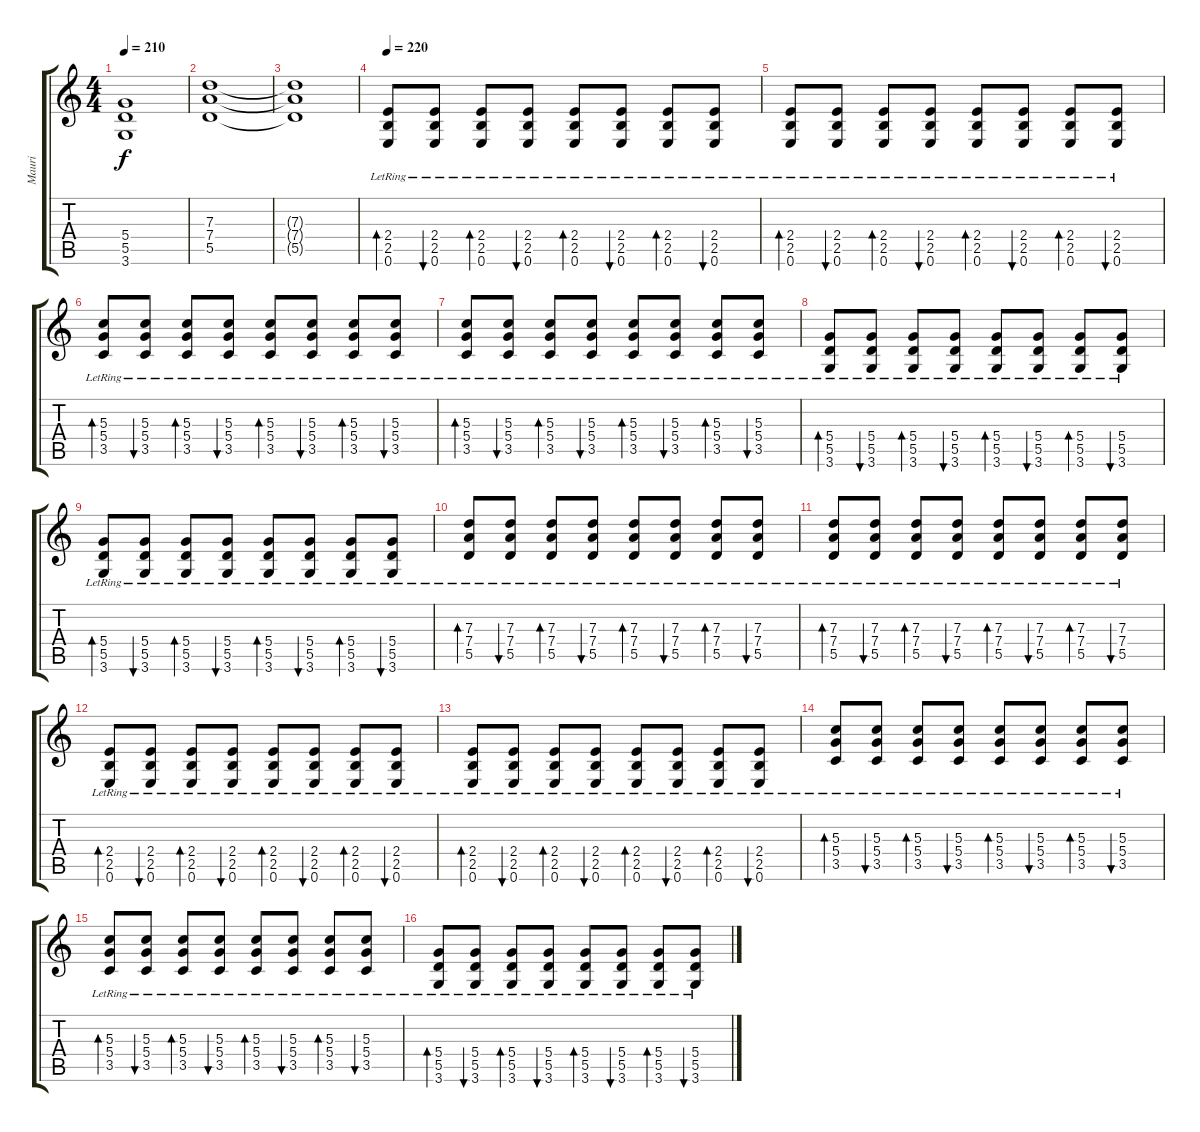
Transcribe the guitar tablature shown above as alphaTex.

\track ("Mauri" "Mauri") {instrument overdrivenguitar}
\staff {score tabs}
\tuning (E4 B3 G3 D3 A2 E2) {hide}
\ts (4 4)
\tempo 210
\clef g2
\ks c
(5.4{t} 5.5{t} 3.6{t}).1{dy f} |
(7.3 7.4 5.5).1 |
(7.3{t} 7.4{t} 5.5{t}).1 |
\tempo 220
(2.4{lr} 2.5{lr} 0.6{lr}).8{bd 240} (2.4{lr} 2.5{lr} 0.6{lr}).8{bu 240} (2.4{lr} 2.5{lr} 0.6{lr}).8{bd 240} (2.4{lr} 2.5{lr} 0.6{lr}).8{bu 240} (2.4{lr} 2.5{lr} 0.6{lr}).8{bd 240} (2.4{lr} 2.5{lr} 0.6{lr}).8{bu 240} (2.4{lr} 2.5{lr} 0.6{lr}).8{bd 240} (2.4{lr} 2.5{lr} 0.6{lr}).8{bu 240} |
(2.4{lr} 2.5{lr} 0.6{lr}).8{bd 240} (2.4{lr} 2.5{lr} 0.6{lr}).8{bu 240} (2.4{lr} 2.5{lr} 0.6{lr}).8{bd 240} (2.4{lr} 2.5{lr} 0.6{lr}).8{bu 240} (2.4{lr} 2.5{lr} 0.6{lr}).8{bd 240} (2.4{lr} 2.5{lr} 0.6{lr}).8{bu 240} (2.4{lr} 2.5{lr} 0.6{lr}).8{bd 240} (2.4{lr} 2.5{lr} 0.6{lr}).8{bu 240} |
(5.3{lr} 5.4{lr} 3.5{lr}).8{bd 240} (5.3{lr} 5.4{lr} 3.5{lr}).8{bu 240} (5.3{lr} 5.4{lr} 3.5{lr}).8{bd 240} (5.3{lr} 5.4{lr} 3.5{lr}).8{bu 240} (5.3{lr} 5.4{lr} 3.5{lr}).8{bd 240} (5.3 5.4{lr} 3.5{lr}).8{bu 240} (5.3{lr} 5.4{lr} 3.5{lr}).8{bd 240} (5.3{lr} 5.4{lr} 3.5{lr}).8{bu 240} |
(5.3{lr} 5.4{lr} 3.5{lr}).8{bd 240} (5.3{lr} 5.4{lr} 3.5{lr}).8{bu 240} (5.3{lr} 5.4{lr} 3.5{lr}).8{bd 240} (5.3{lr} 5.4{lr} 3.5{lr}).8{bu 240} (5.3{lr} 5.4{lr} 3.5{lr}).8{bd 240} (5.3 5.4{lr} 3.5{lr}).8{bu 240} (5.3{lr} 5.4{lr} 3.5{lr}).8{bd 240} (5.3{lr} 5.4{lr} 3.5{lr}).8{bu 240} |
(5.4{lr} 5.5{lr} 3.6{lr}).8{bd 240} (5.4{lr} 5.5{lr} 3.6{lr}).8{bu 240} (5.4{lr} 5.5{lr} 3.6{lr}).8{bd 240} (5.4{lr} 5.5{lr} 3.6{lr}).8{bu 240} (5.4{lr} 5.5{lr} 3.6{lr}).8{bd 240} (5.4{lr} 5.5{lr} 3.6{lr}).8{bu 240} (5.4{lr} 5.5{lr} 3.6{lr}).8{bd 240} (5.4{lr} 5.5{lr} 3.6{lr}).8{bu 240} |
(5.4{lr} 5.5{lr} 3.6{lr}).8{bd 240} (5.4{lr} 5.5{lr} 3.6{lr}).8{bu 240} (5.4{lr} 5.5{lr} 3.6{lr}).8{bd 240} (5.4{lr} 5.5{lr} 3.6{lr}).8{bu 240} (5.4{lr} 5.5{lr} 3.6{lr}).8{bd 240} (5.4{lr} 5.5{lr} 3.6{lr}).8{bu 240} (5.4{lr} 5.5{lr} 3.6{lr}).8{bd 240} (5.4{lr} 5.5{lr} 3.6{lr}).8{bu 240} |
(7.3{lr} 7.4{lr} 5.5{lr}).8{bd 240} (7.3{lr} 7.4{lr} 5.5{lr}).8{bu 240} (7.3{lr} 7.4{lr} 5.5{lr}).8{bd 240} (7.3{lr} 7.4{lr} 5.5{lr}).8{bu 240} (7.3{lr} 7.4{lr} 5.5{lr}).8{bd 240} (7.3{lr} 7.4{lr} 5.5{lr}).8{bu 240} (7.3{lr} 7.4{lr} 5.5{lr}).8{bd 240} (7.3{lr} 7.4{lr} 5.5{lr}).8{bu 240} |
(7.3{lr} 7.4{lr} 5.5{lr}).8{bd 240} (7.3 7.4{lr} 5.5{lr}).8{bu 240} (7.3{lr} 7.4{lr} 5.5{lr}).8{bd 240} (7.3{lr} 7.4{lr} 5.5{lr}).8{bu 240} (7.3{lr} 7.4{lr} 5.5{lr}).8{bd 240} (7.3{lr} 7.4{lr} 5.5{lr}).8{bu 240} (7.3{lr} 7.4{lr} 5.5{lr}).8{bd 240} (7.3{lr} 7.4{lr} 5.5{lr}).8{bu 240} |
(2.4{lr} 2.5{lr} 0.6{lr}).8{bd 240} (2.4{lr} 2.5{lr} 0.6{lr}).8{bu 240} (2.4{lr} 2.5{lr} 0.6{lr}).8{bd 240} (2.4{lr} 2.5{lr} 0.6{lr}).8{bu 240} (2.4{lr} 2.5{lr} 0.6{lr}).8{bd 240} (2.4{lr} 2.5{lr} 0.6{lr}).8{bu 240} (2.4{lr} 2.5{lr} 0.6{lr}).8{bd 240} (2.4{lr} 2.5{lr} 0.6{lr}).8{bu 240} |
(2.4{lr} 2.5{lr} 0.6{lr}).8{bd 240} (2.4{lr} 2.5{lr} 0.6{lr}).8{bu 240} (2.4{lr} 2.5{lr} 0.6{lr}).8{bd 240} (2.4{lr} 2.5{lr} 0.6{lr}).8{bu 240} (2.4{lr} 2.5{lr} 0.6{lr}).8{bd 240} (2.4{lr} 2.5{lr} 0.6{lr}).8{bu 240} (2.4{lr} 2.5{lr} 0.6{lr}).8{bd 240} (2.4{lr} 2.5{lr} 0.6{lr}).8{bu 240} |
(5.3{lr} 5.4{lr} 3.5{lr}).8{bd 240} (5.3{lr} 5.4{lr} 3.5{lr}).8{bu 240} (5.3{lr} 5.4{lr} 3.5{lr}).8{bd 240} (5.3{lr} 5.4{lr} 3.5{lr}).8{bu 240} (5.3{lr} 5.4{lr} 3.5{lr}).8{bd 240} (5.3 5.4{lr} 3.5{lr}).8{bu 240} (5.3{lr} 5.4{lr} 3.5{lr}).8{bd 240} (5.3{lr} 5.4{lr} 3.5{lr}).8{bu 240} |
(5.3{lr} 5.4{lr} 3.5{lr}).8{bd 240} (5.3{lr} 5.4{lr} 3.5{lr}).8{bu 240} (5.3{lr} 5.4{lr} 3.5{lr}).8{bd 240} (5.3{lr} 5.4{lr} 3.5{lr}).8{bu 240} (5.3{lr} 5.4{lr} 3.5{lr}).8{bd 240} (5.3 5.4{lr} 3.5{lr}).8{bu 240} (5.3{lr} 5.4{lr} 3.5{lr}).8{bd 240} (5.3{lr} 5.4{lr} 3.5{lr}).8{bu 240} |
(5.4{lr} 5.5{lr} 3.6{lr}).8{bd 240} (5.4{lr} 5.5{lr} 3.6{lr}).8{bu 240} (5.4{lr} 5.5{lr} 3.6{lr}).8{bd 240} (5.4{lr} 5.5{lr} 3.6{lr}).8{bu 240} (5.4{lr} 5.5{lr} 3.6{lr}).8{bd 240} (5.4{lr} 5.5{lr} 3.6{lr}).8{bu 240} (5.4{lr} 5.5{lr} 3.6{lr}).8{bd 240} (5.4{lr} 5.5{lr} 3.6{lr}).8{bu 240}
